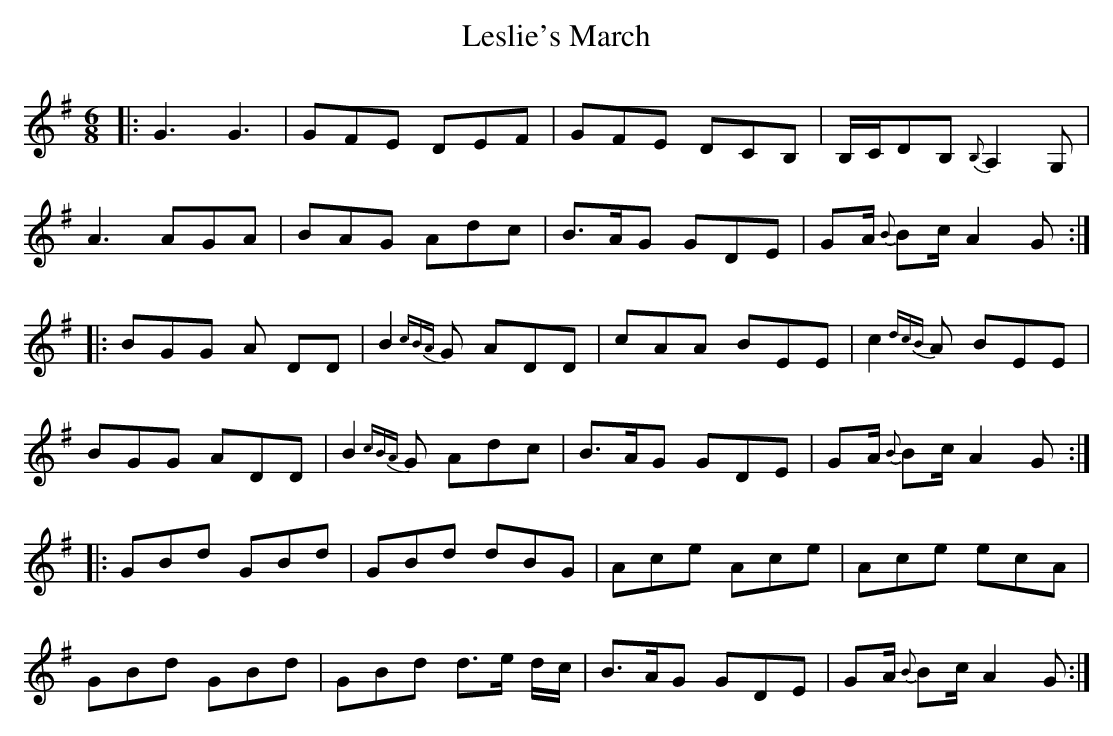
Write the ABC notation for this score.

X:1
T: Leslie's March
M: 6/8
L: 1/8
K: Gmaj
|:G3 G3|GFE DEF|GFE DCB,|B,/C/DB, {B,}A,2G,|
A3 AGA|BAG Adc|B>AG GDE|GA/ {B}Bc/ A2 G:|
|:BGG A DD|B2 {cBA}G ADD|cAA BEE|c2 {dcB} A BEE|
BGG ADD|B2 {cBA}G Adc|B>AG GDE|GA/ {B} Bc/ A2 G:|
|:GBd GBd|GBd dBG|Ace Ace|Ace ecA|
GBd GBd|GBd d>e d/c/|B>AG GDE|GA/ {B} Bc/ A2 G:|
